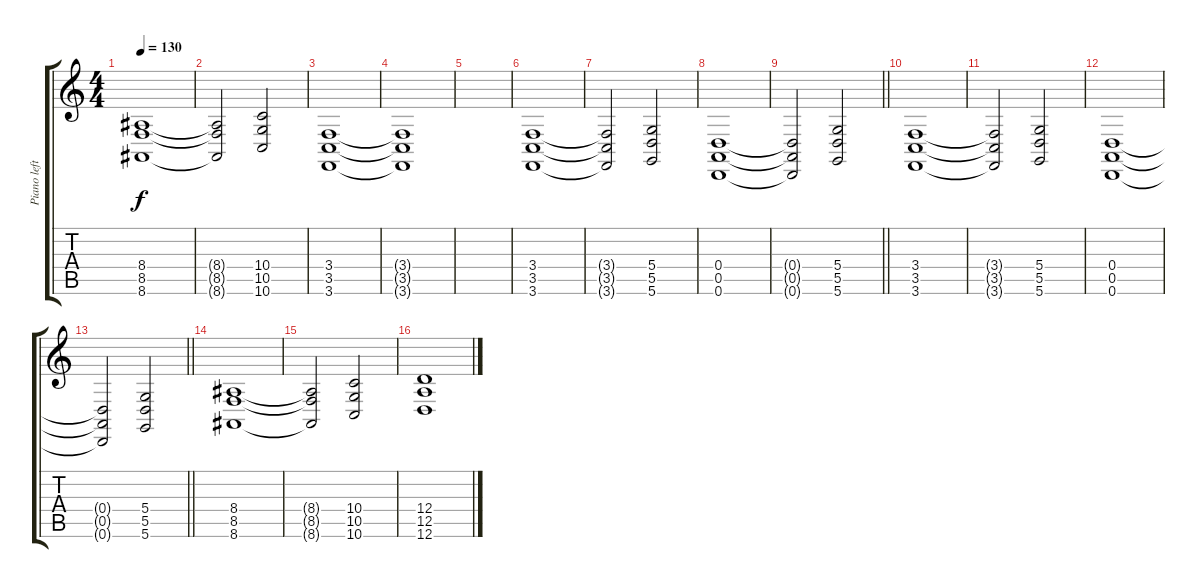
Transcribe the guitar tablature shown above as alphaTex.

\track ("Piano left" "Piano left") {instrument brightacousticpiano}
\staff {score tabs}
\tuning (E4 B3 G3 D3 A2 D2) {hide}
\ts (4 4)
\tempo 130
\clef g2
\ks c
(8.4 8.5 8.6).1{dy f} |
(8.4{t} 8.5{t} 8.6{t}).2 (10.4 10.5 10.6).2 |
(3.4 3.5 3.6).1 |
(3.4{t} 3.5{t} 3.6{t}).1 |
|
(3.4 3.5 3.6).1 |
(3.4{t} 3.5{t} 3.6{t}).2 (5.4 5.5 5.6).2 |
(0.4 0.5 0.6).1 |
\barLineRight lightlight
(0.4{t} 0.5{t} 0.6{t}).2 (5.4 5.5 5.6).2 |
(3.4 3.5 3.6).1 |
(3.4{t} 3.5{t} 3.6{t}).2 (5.4 5.5 5.6).2 |
(0.4 0.5 0.6).1 |
\barLineRight lightlight
(0.4{t} 0.5{t} 0.6{t}).2 (5.4 5.5 5.6).2 |
(8.4 8.5 8.6).1 |
(8.4{t} 8.5{t} 8.6{t}).2 (10.4 10.5 10.6).2 |
(12.4 12.5 12.6).1
